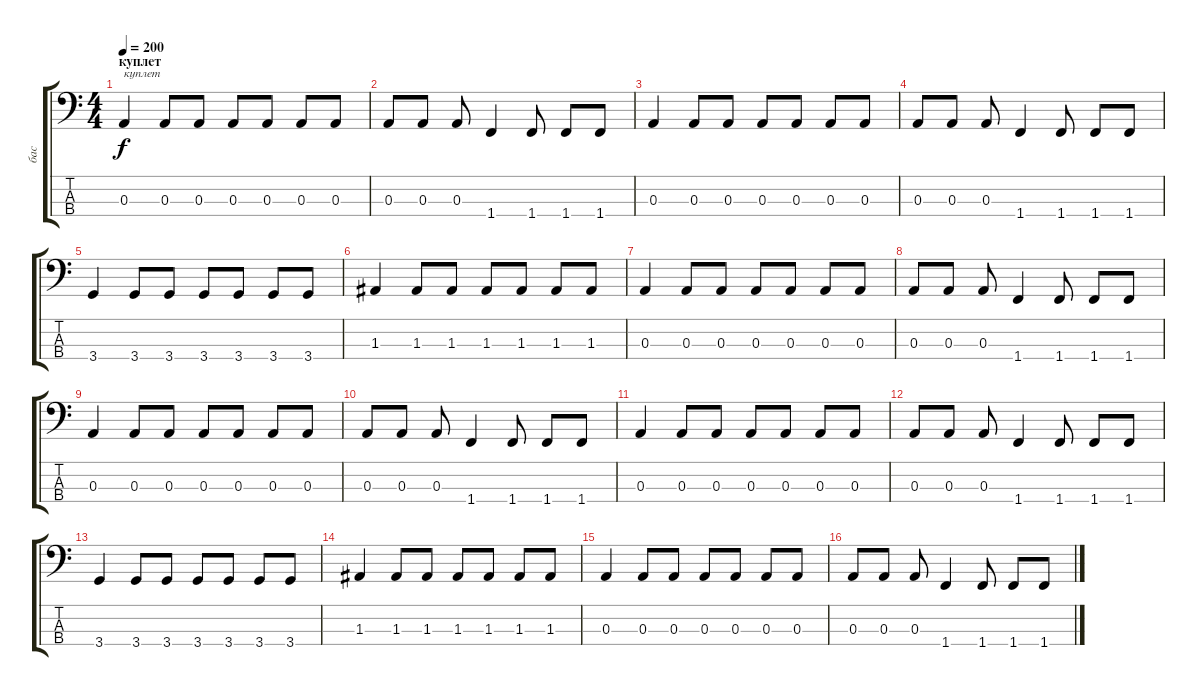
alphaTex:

\track ("бас" "бас") {instrument electricbasspick}
\staff {score tabs}
\tuning (G2 D2 A1 E1) {hide}
\ts (4 4)
\section ("" "куплет")
\tempo 200
\clef f4
\ks c
0.3.4{txt "куплет" dy f} 0.3.8 0.3.8 0.3.8 0.3.8 0.3.8 0.3.8 |
0.3.8 0.3.8 0.3.8 1.4.4 1.4.8 1.4.8 1.4.8 |
0.3.4 0.3.8 0.3.8 0.3.8 0.3.8 0.3.8 0.3.8 |
0.3.8 0.3.8 0.3.8 1.4.4 1.4.8 1.4.8 1.4.8 |
3.4.4 3.4.8 3.4.8 3.4.8 3.4.8 3.4.8 3.4.8 |
1.3.4 1.3.8 1.3.8 1.3.8 1.3.8 1.3.8 1.3.8 |
0.3.4 0.3.8 0.3.8 0.3.8 0.3.8 0.3.8 0.3.8 |
0.3.8 0.3.8 0.3.8 1.4.4 1.4.8 1.4.8 1.4.8 |
0.3.4 0.3.8 0.3.8 0.3.8 0.3.8 0.3.8 0.3.8 |
0.3.8 0.3.8 0.3.8 1.4.4 1.4.8 1.4.8 1.4.8 |
0.3.4 0.3.8 0.3.8 0.3.8 0.3.8 0.3.8 0.3.8 |
0.3.8 0.3.8 0.3.8 1.4.4 1.4.8 1.4.8 1.4.8 |
3.4.4 3.4.8 3.4.8 3.4.8 3.4.8 3.4.8 3.4.8 |
1.3.4 1.3.8 1.3.8 1.3.8 1.3.8 1.3.8 1.3.8 |
0.3.4 0.3.8 0.3.8 0.3.8 0.3.8 0.3.8 0.3.8 |
0.3.8 0.3.8 0.3.8 1.4.4 1.4.8 1.4.8 1.4.8
